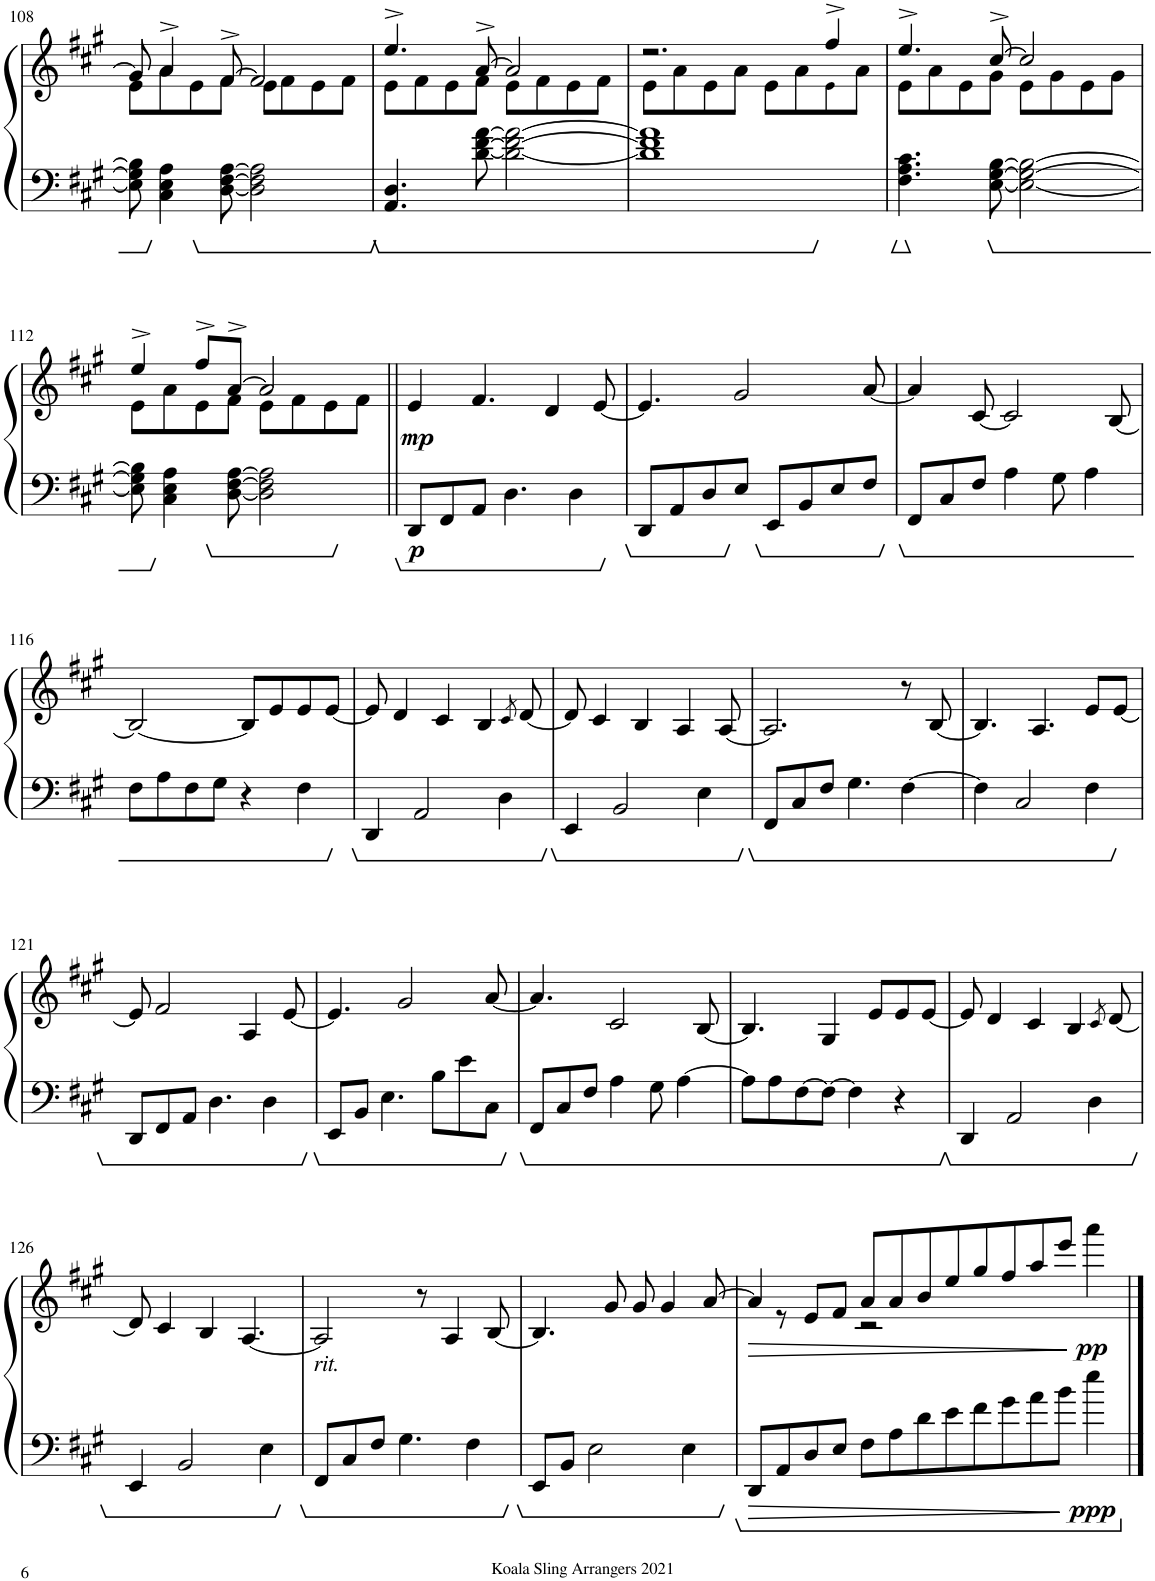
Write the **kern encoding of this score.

**kern	**kern	**dynam
*part1	*part1	*part1
*staff2	*staff1	*staff1/2
*I"Piano	*	*
*I'Pno.	*	*
!!LO:PB:g=z
*clefF4	*clefG2	*
*k[f#c#g#]	*k[f#c#g#]	*
*M4/4	*M4/4	*
=108	=108	=108
*	*^	*
8E\] 8G#\] 8B\]	8g#/]	8e\L	.
4C#\ 4E\ 4A\	4a^/	8a\	.
.	.	8e\	.
[8D\ [8F#\ [8A\	[8f#^/	8f#\J	.
2D\] 2F#\] 2A\]	2f#/]	8e\L	.
.	.	8f#\	.
.	.	8e\	.
.	.	8f#\J	.
=109	=109	=109	=109
4.AA/ 4.D/	4.ee^/	8e\L	.
.	.	8f#\	.
.	.	8e\	.
[8d\ [8f#\ [8a\	[8a^/	8f#\J	.
2d\_ 2f#\_ 2a\_	2a/]	8e\L	.
.	.	8f#\	.
.	.	8e\	.
.	.	8f#\J	.
=110	=110	=110	=110
1d] 1f#] 1a]	2.r	8e\L	.
.	.	8a\	.
.	.	8e\	.
.	.	8a\J	.
.	.	8e\L	.
.	.	8a\	.
.	4ff#^/	8e!\	.
.	.	8a\J	.
=111	=111	=111	=111
4.F#\ 4.A\ 4.c#\	4.ee^/	8e\L	.
.	.	8a\	.
.	.	8e\	.
[8E\ [8G#\ [8B\	[8cc#^/	8g#\J	.
2E\_ 2G#\_ 2B\_	2cc#/]	8e\L	.
.	.	8g#\	.
.	.	8e\	.
.	.	8g#\J	.
!!LO:LB:g=z	!!
=112	=112	=112	=112
8E\] 8G#\] 8B\]	4ee^/	8e\L	.
4C#\ 4E\ 4A\	.	8a\	.
.	8ff#^/L	8e\	.
[8D\ [8F#\ [8A\	[8a^/J	8f#\J	.
2D\] 2F#\] 2A\]	2a/]	8e\L	.
.	.	8f#\	.
.	.	8e\	.
.	.	8f#\J	.
=113||	=113||	=113||	=113||
!	!	!	!LO:DY:b=2
!	!	!	!LO:DY:n=1:b
*	*v	*v	*
8DD/L	4e/	p mp
8FF#/	.	.
8AA/J	4.f#/	.
4.D\	.	.
.	4d/	.
4D\	.	.
.	[8e/	.
=114	=114	=114
8DD/L	4.e/]	.
8AA/	.	.
8D/	.	.
8E/J	2g#/	.
8EE/L	.	.
8BB/	.	.
8E/	.	.
8F#/J	[8a/	.
=115	=115	=115
8FF#/L	4a/]	.
8C#/	.	.
8F#/J	[8c#/	.
4A\	2c#/]	.
8G#\	.	.
4A\	.	.
.	[8B/	.
!!LO:LB:g=z
=116	=116	=116
8F#\L	2B/_	.
8A\	.	.
8F#\	.	.
8G#\J	.	.
4r	8B/L]	.
.	8e/	.
4F#\	8e/	.
.	[8e/J	.
=117	=117	=117
4DD/	8e/]	.
.	4d/	.
2AA/	.	.
.	4c#/	.
.	4B/	.
4D\	.	.
.	8qc#/	.
.	[8d/	.
=118	=118	=118
4EE/	8d/]	.
.	4c#/	.
2BB/	.	.
.	4B/	.
.	4A/	.
4E\	.	.
.	[8A/	.
=119	=119	=119
8FF#/L	2.A/]	.
8C#/	.	.
8F#/J	.	.
4.G#\	.	.
[4F#\	8r	.
.	[8B/	.
=120	=120	=120
4F#\]	4.B/]	.
2C#/	.	.
.	4.A/	.
4F#\	8e/L	.
.	[8e/J	.
!!LO:LB:g=z
=121	=121	=121
8DD/L	8e/]	.
8FF#/	2f#/	.
8AA/J	.	.
4.D\	.	.
.	4A/	.
4D\	.	.
.	[8e/	.
=122	=122	=122
8EE/L	4.e/]	.
8BB/J	.	.
4.E\	.	.
.	2g#^/	.
8B\L	.	.
8e\	.	.
8C#\J	[8a^/	.
=123	=123	=123
8FF#/L	4.a/]	.
8C#/	.	.
8F#/J	.	.
4A\	2c#/	.
8G#\	.	.
[4A\	.	.
.	[8B/	.
=124	=124	=124
8A\L]	4.B/]	.
8A\	.	.
[8F#\	.	.
8F#\J_	4G#/	.
4F#\]	.	.
.	8e/L	.
4r	8e/	.
.	[8e/J	.
=125	=125	=125
4DD/	8e/]	.
.	4d/	.
2AA/	.	.
.	4c#/	.
.	4B/	.
4D\	.	.
.	8qc#/	.
.	[8d/	.
!!LO:LB:g=z
=126	=126	=126
4EE/	8d/]	.
.	4c#/	.
2BB/	.	.
.	4B/	.
.	[4.A/	.
4E\	.	.
=127	=127	=127
!	!LO:TX:b:i:t=rit.	!
8FF#/L	2A/]	.
8C#/	.	.
8F#/J	.	.
4.G#\	.	.
.	8r	.
.	4A/	.
4F#\	.	.
.	[8B/	.
=128	=128	=128
8EE/L	4.B/]	.
8BB/J	.	.
2E\	.	.
.	8g#/	.
.	8g#/	.
.	4g#/	.
4E\	.	.
.	[8a/	.
=129	=129	=129
!	!	!LO:HP:b
*	*^	*
8DD/L	4a/]	8ryy	>
8AA/	.	8r	.
8D/	8e/L	4ryy	.
8E/J	8f#/J	.	.
8F#\L	8a/L	2r	.
8A\	8a/	.	.
8d\	8b/	.	.
8e\	8ee/	.	.
8f#\	8gg#/	2.ryy	.
8g#\	8ff#/	.	.
8a\	8aa/	.	.
8b\J	8eee/J	.	.
!	!	!	!LO:DY:n=1:b=2
!	!	!	!LO:DY:n=2:b
4ee\	4aaa\	.	] ppp pp
*	*v	*v	*
==	==	==
*-	*-	*-
